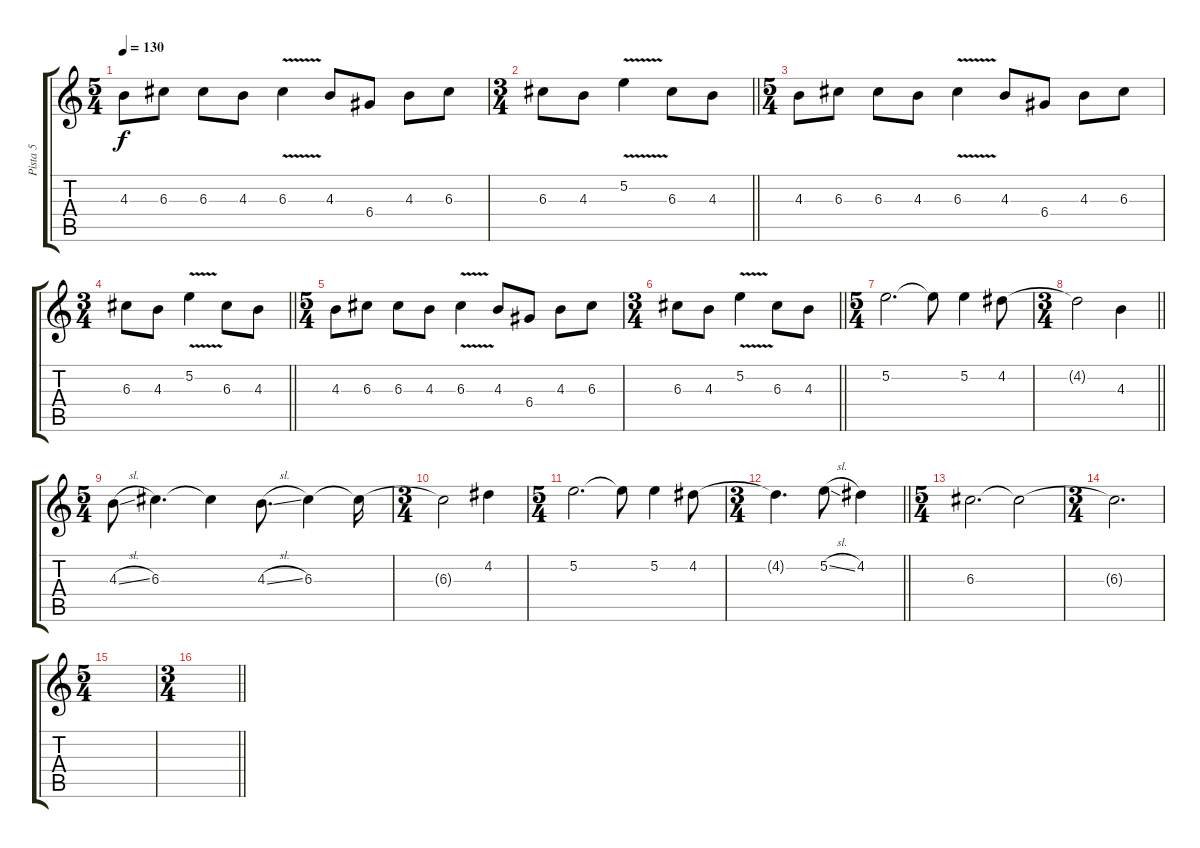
\track ("Pista 5" "Pista 5") {instrument acousticguitarsteel}
\staff {score tabs}
\tuning (E4 B3 G3 D3 A2 E2) {hide}
\ts (5 4)
\tempo 130
\clef g2
\ks c
4.3.8{dy f} 6.3.8 6.3.8 4.3.8 6.3{v}.4 4.3.8 6.4.8 4.3.8 6.3.8 |
\ts (3 4)
\barLineRight lightlight
6.3.8 4.3.8 5.2{v}.4 6.3.8 4.3.8 |
\ts (5 4)
4.3.8 6.3.8 6.3.8 4.3.8 6.3{v}.4 4.3.8 6.4.8 4.3.8 6.3.8 |
\ts (3 4)
\barLineRight lightlight
6.3.8 4.3.8 5.2{v}.4 6.3.8 4.3.8 |
\ts (5 4)
4.3.8 6.3.8 6.3.8 4.3.8 6.3{v}.4 4.3.8 6.4.8 4.3.8 6.3.8 |
\ts (3 4)
\barLineRight lightlight
6.3.8 4.3.8 5.2{v}.4 6.3.8 4.3.8 |
\ts (5 4)
5.2.2{d} 5.2{t}.8 5.2.4 4.2.8 |
\ts (3 4)
\barLineRight lightlight
4.2{t}.2 4.3.4 |
\ts (5 4)
4.3{sl}.8 6.3.4{d} 6.3{t}.4 4.3{sl}.8{d} 6.3.4 6.3{t}.16 |
\ts (3 4)
6.3{t}.2 4.2.4 |
\ts (5 4)
5.2.2{d} 5.2{t}.8 5.2.4 4.2.8 |
\ts (3 4)
\barLineRight lightlight
4.2{t}.4{d} 5.2{sl}.8 4.2.4 |
\ts (5 4)
6.3.2{d} 6.3{t}.2 |
\ts (3 4)
6.3{t}.2{d} |
\ts (5 4)
|
\ts (3 4)
\barLineRight lightlight
